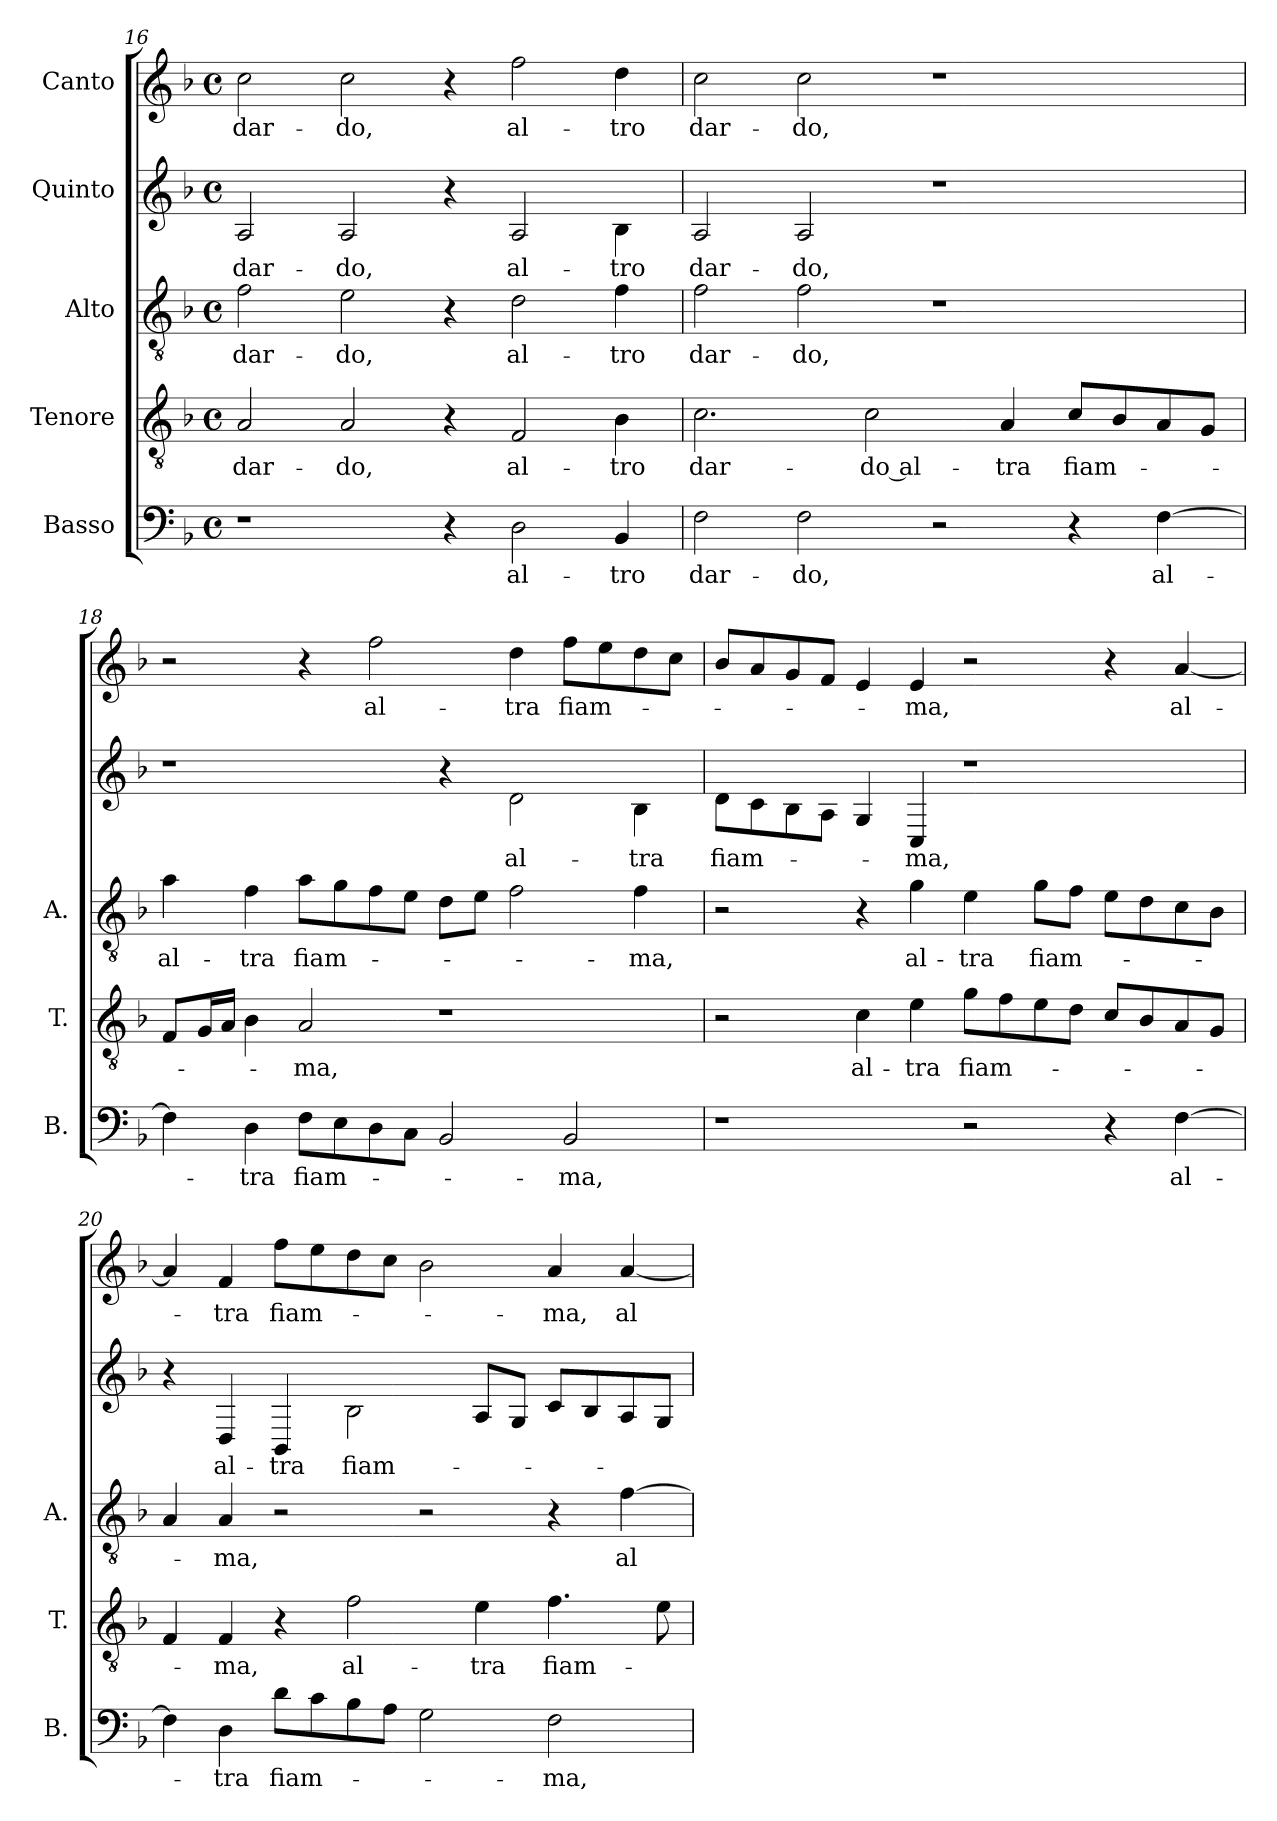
**kern	**text	**kern	**text	**kern	**text	**kern	**text	**kern	**text
*part5	*part5	*part4	*part4	*part3	*part3	*part2	*part2	*part1	*part1
*staff5	*staff5	*staff4	*staff4	*staff3	*staff3	*staff2	*staff2	*staff1	*staff1
*I"Basso	*	*I"Tenore	*	*I"Alto	*	*I"Quinto	*	*I"Canto	*
*I'B.	*	*I'T.	*	*I'A.	*	*	*	*	*
*clefF4	*	*clefGv2	*	*clefGv2	*	*clefG2	*	*clefG2	*
*k[b-]	*	*k[b-]	*	*k[b-]	*	*k[b-]	*	*k[b-]	*
*F:	*	*F:	*	*F:	*	*F:	*	*F:	*
*M4/4	*	*M4/4	*	*M4/4	*	*M4/4	*	*M4/4	*
*met(c)	*	*met(c)	*	*met(c)	*	*met(c)	*	*met(c)	*
=16	=16	=16	=16	=16	=16	=16	=16	=16	=16
1r	.	2A/	dar-	2f\	dar-	2A/	dar-	2cc\	dar-
.	.	2A/	-do,	2e\	-do,	2A/	-do,	2cc\	-do,
4r	.	4r	.	4r	.	4r	.	4r	.
2D\	al-	2F/	al-	2d\	al-	2A/	al-	2ff\	al-
4BB-/	-tro	4B-\	-tro	4f\	-tro	4B-\	-tro	4dd\	-tro
=17	=17	=17	=17	=17	=17	=17	=17	=17	=17
2F\	dar-	2.c\	dar-	2f\	dar-	2A/	dar-	2cc\	dar-
2F\	-do,	.	.	2f\	-do,	2A/	-do,	2cc\	-do,
.	.	2c\	-do al-	.	.	.	.	.	.
2r	.	.	.	1r	.	1r	.	1r	.
.	.	4A/	-tra	.	.	.	.	.	.
4r	.	8c/L	fiam-	.	.	.	.	.	.
.	.	8B-/	.	.	.	.	.	.	.
[4F\	al-	8A/	.	.	.	.	.	.	.
.	.	8G/J	.	.	.	.	.	.	.
=18	=18	=18	=18	=18	=18	=18	=18	=18	=18
4F\]	.	8F/L	.	4a\	al-	1r	.	2r	.
.	.	16G/L	.	.	.	.	.	.	.
.	.	16A/JJ	.	.	.	.	.	.	.
4D\	-tra	4B-\	.	4f\	-tra	.	.	.	.
8F\L	fiam-	2A/	-ma,	8a\L	fiam-	.	.	4r	.
8E\	.	.	.	8g\	.	.	.	.	.
8D\	.	.	.	8f\	.	.	.	2ff\	al-
8C\J	.	.	.	8e\J	.	.	.	.	.
2BB-/	.	1r	.	8d\L	.	4r	.	.	.
.	.	.	.	8e\J	.	.	.	.	.
.	.	.	.	2f\	.	2d\	al-	4dd\	-tra
2BB-/	-ma,	.	.	.	.	.	.	8ff\L	fiam-
.	.	.	.	.	.	.	.	8ee\	.
.	.	.	.	4f\	-ma,	4B-\	-tra	8dd\	.
.	.	.	.	.	.	.	.	8cc\J	.
=19	=19	=19	=19	=19	=19	=19	=19	=19	=19
1r	.	2r	.	2r	.	8d\L	fiam-	8b-/L	.
.	.	.	.	.	.	8c\	.	8a/	.
.	.	.	.	.	.	8B-\	.	8g/	.
.	.	.	.	.	.	8A\J	.	8f/J	.
.	.	4c\	al-	4r	.	4G/	.	4e/	.
.	.	4e\	-tra	4g\	al-	4C/	-ma,	4e/	-ma,
2r	.	8g\L	fiam-	4e\	-tra	1r	.	2r	.
.	.	8f\	.	.	.	.	.	.	.
.	.	8e\	.	8g\L	fiam-	.	.	.	.
.	.	8d\J	.	8f\J	.	.	.	.	.
4r	.	8c/L	.	8e\L	.	.	.	4r	.
.	.	8B-/	.	8d\	.	.	.	.	.
[4F\	al-	8A/	.	8c\	.	.	.	[4a/	al-
.	.	8G/J	.	8B-\J	.	.	.	.	.
=20	=20	=20	=20	=20	=20	=20	=20	=20	=20
4F\]	.	4F/	.	4A/	.	4r	.	4a/]	.
4D\	-tra	4F/	-ma,	4A/	-ma,	4D/	al-	4f/	-tra
8d\L	fiam-	4r	.	2r	.	4BB-/	-tra	8ff\L	fiam-
8c\	.	.	.	.	.	.	.	8ee\	.
8B-\	.	2f\	al-	.	.	2B-\	fiam-	8dd\	.
8A\J	.	.	.	.	.	.	.	8cc\J	.
2G\	.	.	.	2r	.	.	.	2b-\	.
.	.	4e\	-tra	.	.	8A/L	.	.	.
.	.	.	.	.	.	8G/J	.	.	.
2F\	-ma,	4.f\	fiam-	4r	.	8c/L	.	4a/	-ma,
.	.	.	.	.	.	8B-/	.	.	.
.	.	.	.	[4f\	al-	8A/	.	[4a/	al-
.	.	8e\	.	.	.	8G/J	.	.	.
=	=	=	=	=	=	=	=	=	=
*-	*-	*-	*-	*-	*-	*-	*-	*-	*-
